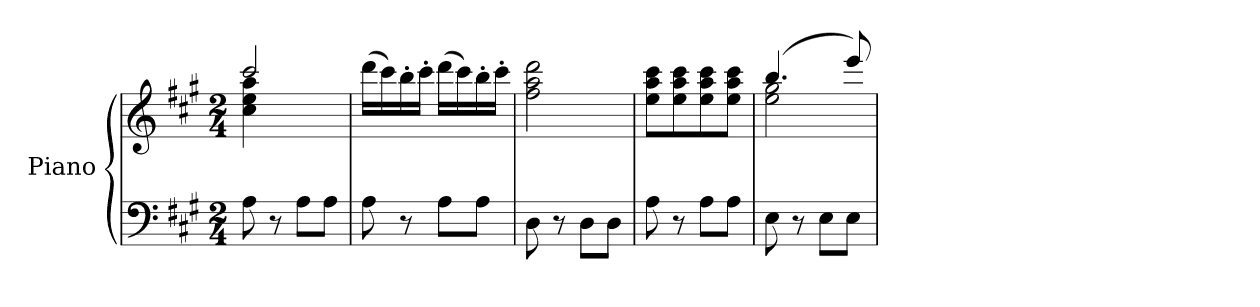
**kern	**kern
*part1	*part1
*staff2	*staff1
*I"Piano	*
*I'Pno	*
*clefF4	*clefG2
*k[f#c#g#]	*k[f#c#g#]
*A:	*A:
*M2/4	*M2/4
*MM40	*MM40
=1	=1
*	*^
8A\	2ccc#/	4cc#\ 4ee\ 4aa\
8r	.	.
8A\L	.	4ryy
8A\J	.	.
*	*v	*v
=2	=2
8A\	(>16ddd\LL
.	16ccc#\)
8r	16bb'\
.	16ccc#'\JJ
8A\L	(>16ddd\LL
.	16ccc#\)
8A\J	16bb'\
.	16ccc#'\JJ
=3	=3
8D\	2ff#\ 2aa\ 2ddd\
8r	.
8D\L	.
8D\J	.
=4	=4
8A\	8ee\ 8aa\ 8ccc#\L
8r	8ee\ 8aa\ 8ccc#\
8A\L	8ee\ 8aa\ 8ccc#\
8A\J	8ee\ 8aa\ 8ccc#\J
=5	=5
*	*^
8E\	(>4.bb/	2ee\ 2gg#\
8r	.	.
8E\L	.	.
8E\J	8eee/)	.
*	*v	*v
=	=
*-	*-
